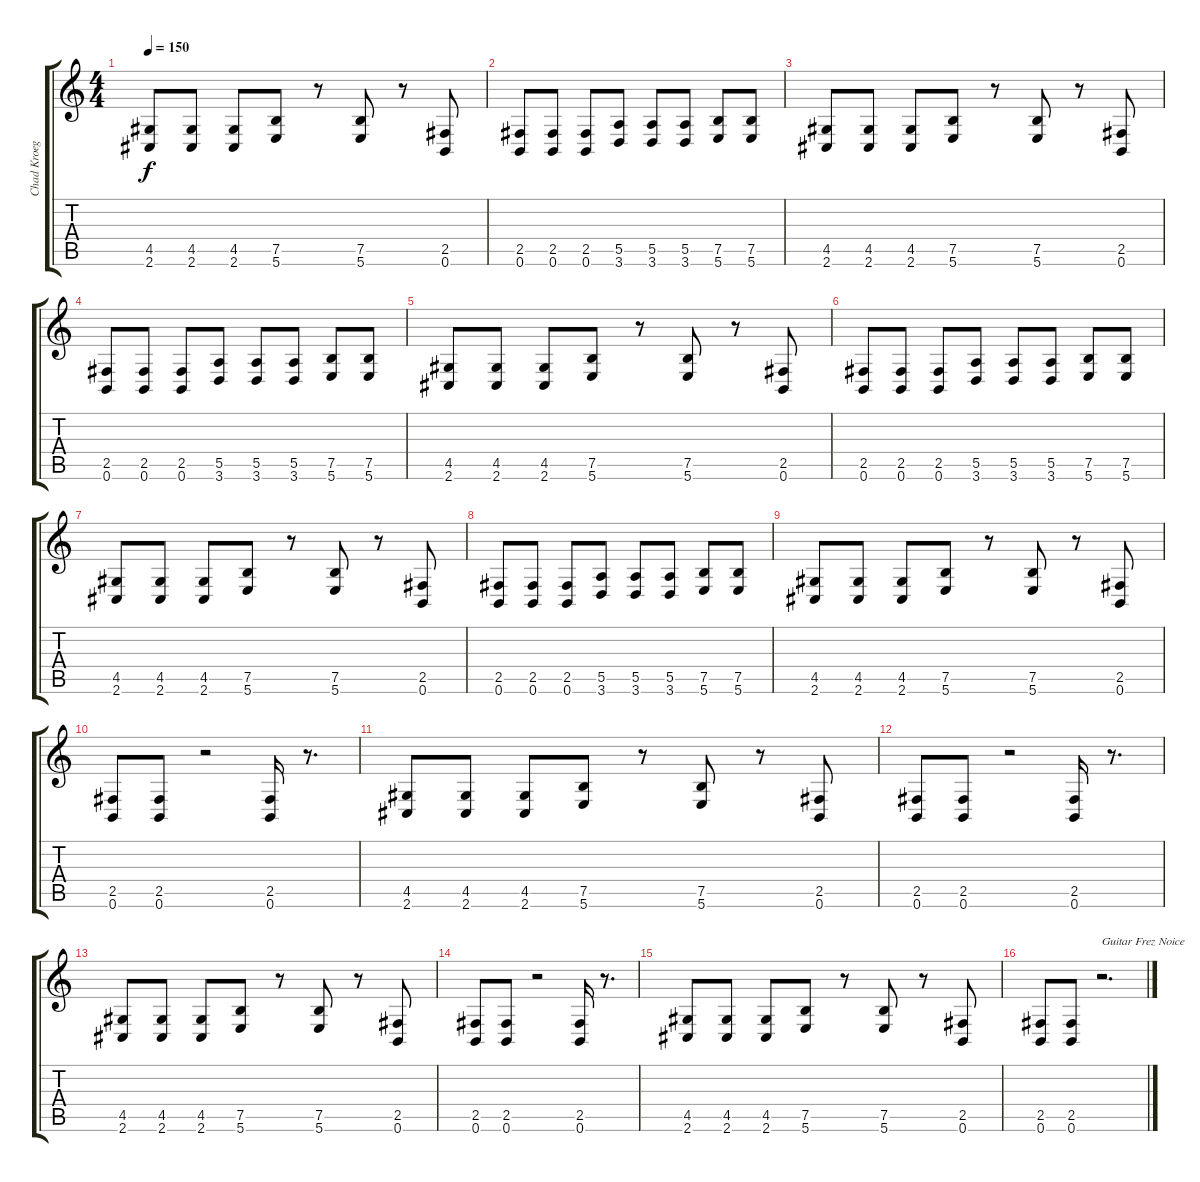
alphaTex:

\track ("Chad Kroeger" "Chad Kroeg") {instrument distortionguitar}
\staff {score tabs}
\tuning (B3 Gb3 D3 A2 E2 B1) {hide}
\ts (4 4)
\tempo 150
\clef g2
\ks c
(4.5 2.6).8{dy f} (4.5 2.6).8 (4.5 2.6).8 (7.5 5.6).8 r.8 (7.5 5.6).8 r.8 (2.5 0.6).8 |
(2.5 0.6).8 (2.5 0.6).8 (2.5 0.6).8 (5.5 3.6).8 (5.5 3.6).8 (5.5 3.6).8 (7.5 5.6).8 (7.5 5.6).8 |
(4.5 2.6).8 (4.5 2.6).8 (4.5 2.6).8 (7.5 5.6).8 r.8 (7.5 5.6).8 r.8 (2.5 0.6).8 |
(2.5 0.6).8 (2.5 0.6).8 (2.5 0.6).8 (5.5 3.6).8 (5.5 3.6).8 (5.5 3.6).8 (7.5 5.6).8 (7.5 5.6).8 |
(4.5 2.6).8 (4.5 2.6).8 (4.5 2.6).8 (7.5 5.6).8 r.8 (7.5 5.6).8 r.8 (2.5 0.6).8 |
(2.5 0.6).8 (2.5 0.6).8 (2.5 0.6).8 (5.5 3.6).8 (5.5 3.6).8 (5.5 3.6).8 (7.5 5.6).8 (7.5 5.6).8 |
(4.5 2.6).8 (4.5 2.6).8 (4.5 2.6).8 (7.5 5.6).8 r.8 (7.5 5.6).8 r.8 (2.5 0.6).8 |
(2.5 0.6).8 (2.5 0.6).8 (2.5 0.6).8 (5.5 3.6).8 (5.5 3.6).8 (5.5 3.6).8 (7.5 5.6).8 (7.5 5.6).8 |
(4.5 2.6).8 (4.5 2.6).8 (4.5 2.6).8 (7.5 5.6).8 r.8 (7.5 5.6).8 r.8 (2.5 0.6).8 |
(2.5 0.6).8 (2.5 0.6).8 r.2 (2.5 0.6).16 r.8{d} |
(4.5 2.6).8 (4.5 2.6).8 (4.5 2.6).8 (7.5 5.6).8 r.8 (7.5 5.6).8 r.8 (2.5 0.6).8 |
(2.5 0.6).8 (2.5 0.6).8 r.2 (2.5 0.6).16 r.8{d} |
(4.5 2.6).8 (4.5 2.6).8 (4.5 2.6).8 (7.5 5.6).8 r.8 (7.5 5.6).8 r.8 (2.5 0.6).8 |
(2.5 0.6).8 (2.5 0.6).8 r.2 (2.5 0.6).16 r.8{d} |
(4.5 2.6).8 (4.5 2.6).8 (4.5 2.6).8 (7.5 5.6).8 r.8 (7.5 5.6).8 r.8 (2.5 0.6).8 |
(2.5 0.6).8 (2.5 0.6).8 r.2{d txt "Guitar Frez Noice"}
